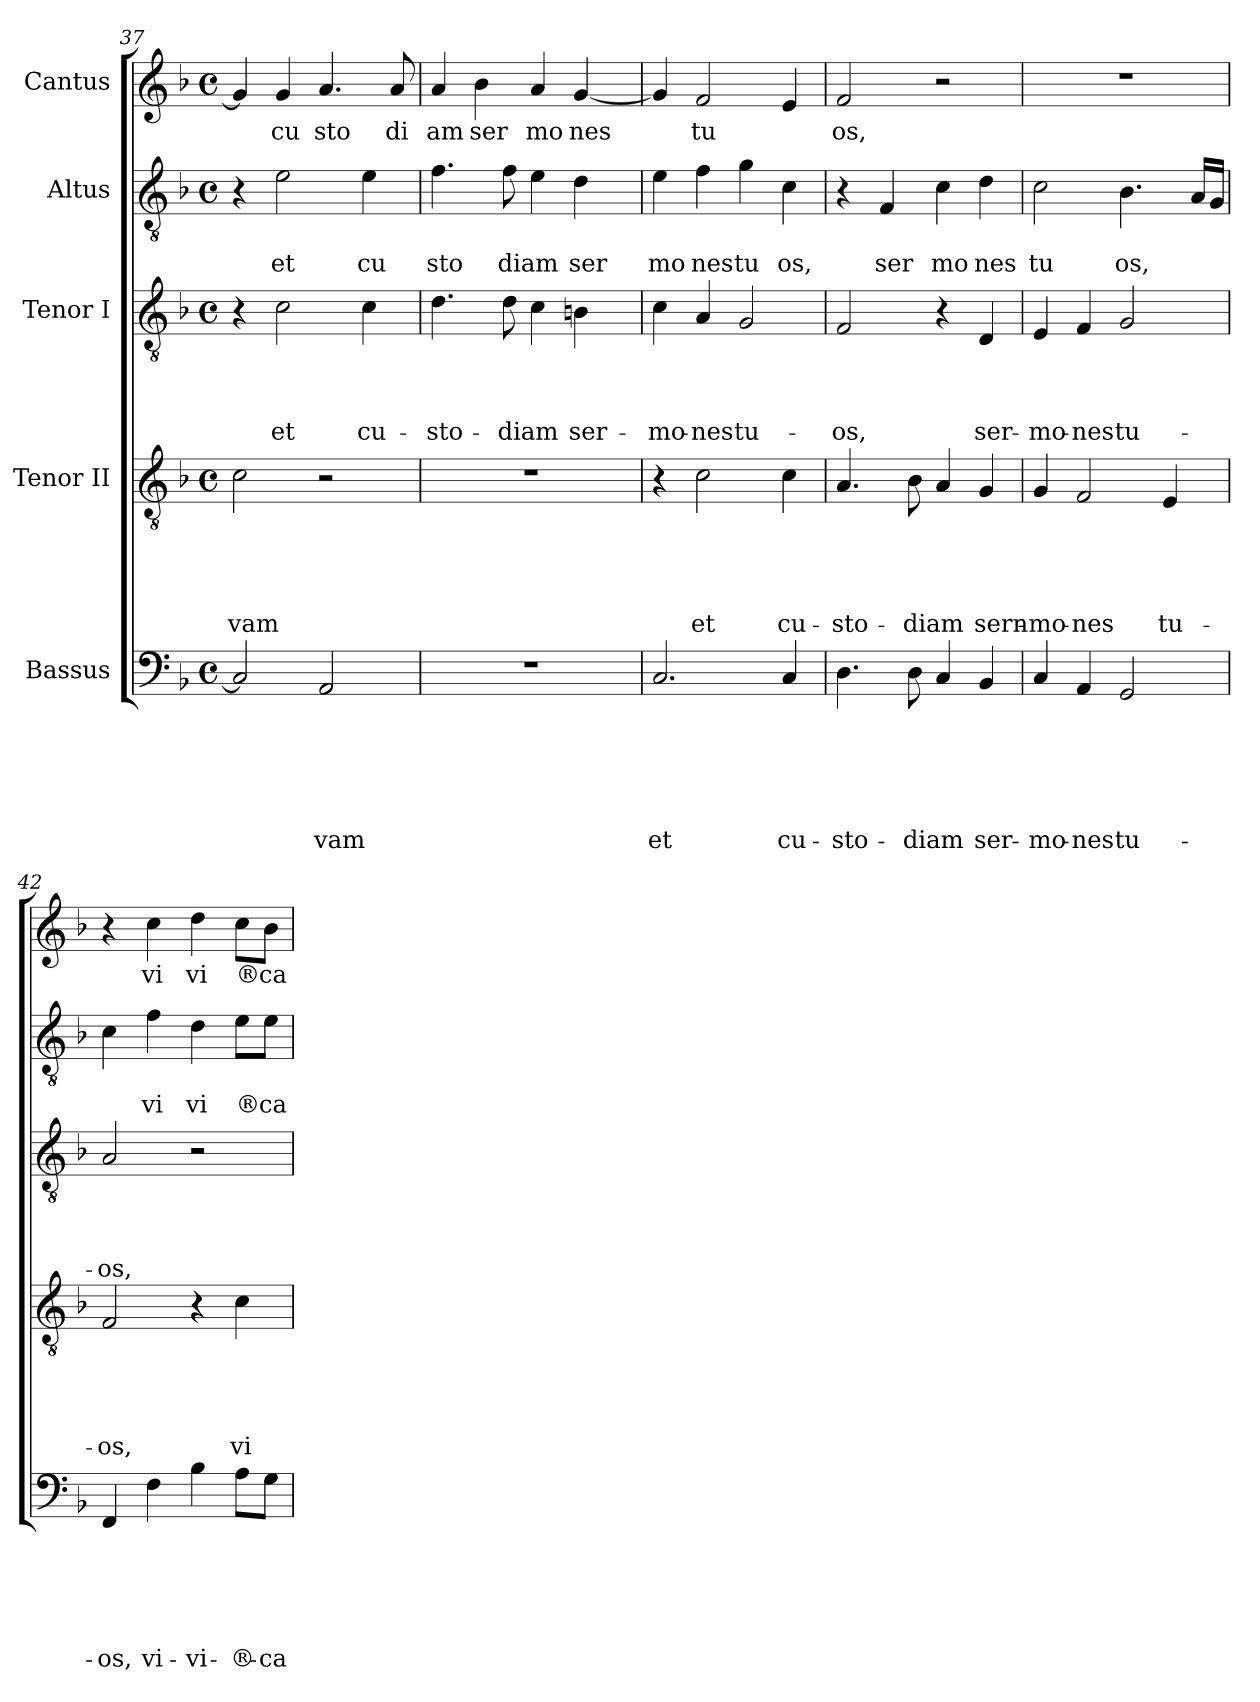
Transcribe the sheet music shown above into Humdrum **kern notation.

**kern	**text	**text	**text	**text	**text	**text	**kern	**text	**text	**text	**text	**text	**kern	**text	**text	**text	**text	**kern	**text	**text	**kern	**text
*part5	*part5	*part5	*part5	*part5	*part5	*part5	*part4	*part4	*part4	*part4	*part4	*part4	*part3	*part3	*part3	*part3	*part3	*part2	*part2	*part2	*part1	*part1
*staff5	*staff5	*staff5	*staff5	*staff5	*staff5	*staff5	*staff4	*staff4	*staff4	*staff4	*staff4	*staff4	*staff3	*staff3	*staff3	*staff3	*staff3	*staff2	*staff2	*staff2	*staff1	*staff1
*I"Bassus	*	*	*	*	*	*	*I"Tenor II	*	*	*	*	*	*I"Tenor I	*	*	*	*	*I"Altus	*	*	*I"Cantus	*
!!LO:PB:g=z
*clefF4	*	*	*	*	*	*	*clefGv2	*	*	*	*	*	*clefGv2	*	*	*	*	*clefGv2	*	*	*clefG2	*
*k[b-]	*	*	*	*	*	*	*k[b-]	*	*	*	*	*	*k[b-]	*	*	*	*	*k[b-]	*	*	*k[b-]	*
*F:	*	*	*	*	*	*	*F:	*	*	*	*	*	*F:	*	*	*	*	*F:	*	*	*F:	*
*M4/4	*	*	*	*	*	*	*M4/4	*	*	*	*	*	*M4/4	*	*	*	*	*M4/4	*	*	*M4/4	*
*met(c)	*	*	*	*	*	*	*met(c)	*	*	*	*	*	*met(c)	*	*	*	*	*met(c)	*	*	*met(c)	*
=37	=37	=37	=37	=37	=37	=37	=37	=37	=37	=37	=37	=37	=37	=37	=37	=37	=37	=37	=37	=37	=37	=37
!	!	!	!	!	!	!	!	!	!	!	!	!LO:LY:b	!	!	!	!	!	!	!	!	!	!
2C/]	.	.	.	.	.	.	2c\	.	.	.	.	vam	4r	.	.	.	.	4r	.	.	4g/]	.
!	!	!	!	!	!	!	!	!	!	!	!	!	!	!	!	!	!LO:LY:b	!	!	!LO:LY:b	!	!LO:LY:b
.	.	.	.	.	.	.	.	.	.	.	.	.	2c\	.	.	.	et	2e\	.	et	4g/	cu
!	!	!	!	!	!	!LO:LY:b	!	!	!	!	!	!	!	!	!	!	!	!	!	!	!	!LO:LY:b
2AA/	.	.	.	.	.	-vam	2r	.	.	.	.	.	.	.	.	.	.	.	.	.	4.a/	sto
!	!	!	!	!	!	!	!	!	!	!	!	!	!	!	!	!	!LO:LY:b	!	!	!LO:LY:b	!	!
.	.	.	.	.	.	.	.	.	.	.	.	.	4c\	.	.	.	cu-	4e\	.	cu	.	.
!	!	!	!	!	!	!	!	!	!	!	!	!	!	!	!	!	!	!	!	!	!	!LO:LY:b
.	.	.	.	.	.	.	.	.	.	.	.	.	.	.	.	.	.	.	.	.	8a/	di
=38	=38	=38	=38	=38	=38	=38	=38	=38	=38	=38	=38	=38	=38	=38	=38	=38	=38	=38	=38	=38	=38	=38
!	!	!	!	!	!	!	!	!	!	!	!	!	!	!	!	!	!LO:LY:b	!	!	!LO:LY:b	!	!LO:LY:b
1r	.	.	.	.	.	.	1r	.	.	.	.	.	4.d\	.	.	.	-sto-	4.f\	.	sto	4a/	am
!	!	!	!	!	!	!	!	!	!	!	!	!	!	!	!	!	!	!	!	!	!	!LO:LY:b
.	.	.	.	.	.	.	.	.	.	.	.	.	.	.	.	.	.	.	.	.	4b-\	ser
!	!	!	!	!	!	!	!	!	!	!	!	!	!	!	!	!	!LO:LY:b	!	!	!LO:LY:b	!	!
.	.	.	.	.	.	.	.	.	.	.	.	.	8d\	.	.	.	-diam	8f\	.	diam	.	.
!	!	!	!	!	!	!	!	!	!	!	!	!	!	!	!	!	!	!	!	!	!	!LO:LY:b
.	.	.	.	.	.	.	.	.	.	.	.	.	4c\	.	.	.	.	4e\	.	.	4a/	mo
!	!	!	!	!	!	!	!	!	!	!	!	!	!	!	!	!	!LO:LY:b	!	!	!LO:LY:b	!	!LO:LY:b
.	.	.	.	.	.	.	.	.	.	.	.	.	4Bn\	.	.	.	ser-	4d\	.	ser	[<4g/	nes
=39	=39	=39	=39	=39	=39	=39	=39	=39	=39	=39	=39	=39	=39	=39	=39	=39	=39	=39	=39	=39	=39	=39
!	!	!	!	!	!	!LO:LY:b	!	!	!	!	!	!	!	!	!	!	!LO:LY:b	!	!	!LO:LY:b	!	!
2.C/	.	.	.	.	.	et	4r	.	.	.	.	.	4c\	.	.	.	-mo-	4e\	.	mo	4g/]	.
!	!	!	!	!	!	!	!	!	!	!	!	!LO:LY:b	!	!	!	!	!LO:LY:b	!	!	!LO:LY:b	!	!LO:LY:b
.	.	.	.	.	.	.	2c\	.	.	.	.	et	4A/	.	.	.	-nes	4f\	.	nes	2f/	tu
!	!	!	!	!	!	!	!	!	!	!	!	!	!	!	!	!	!LO:LY:b	!	!	!LO:LY:b	!	!
.	.	.	.	.	.	.	.	.	.	.	.	.	2G/	.	.	.	tu-	4g\	.	tu	.	.
!	!	!	!	!	!	!LO:LY:b	!	!	!	!	!	!LO:LY:b	!	!	!	!	!	!	!	!LO:LY:b	!	!
4C/	.	.	.	.	.	cu-	4c\	.	.	.	.	cu-	.	.	.	.	.	4c\	.	os,	4e/	.
=40	=40	=40	=40	=40	=40	=40	=40	=40	=40	=40	=40	=40	=40	=40	=40	=40	=40	=40	=40	=40	=40	=40
!	!	!	!	!	!	!LO:LY:b	!	!	!	!	!	!LO:LY:b	!	!	!	!	!LO:LY:b	!	!	!	!	!LO:LY:b
4.D\	.	.	.	.	.	-sto-	4.A/	.	.	.	.	-sto-	2F/	.	.	.	-os,	4r	.	.	2f/	os,
!	!	!	!	!	!	!	!	!	!	!	!	!	!	!	!	!	!	!	!	!LO:LY:b	!	!
.	.	.	.	.	.	.	.	.	.	.	.	.	.	.	.	.	.	4F/	.	ser	.	.
!	!	!	!	!	!	!LO:LY:b	!	!	!	!	!	!LO:LY:b	!	!	!	!	!	!	!	!	!	!
8D\	.	.	.	.	.	-diam	8B-\	.	.	.	.	-diam	.	.	.	.	.	.	.	.	.	.
!	!	!	!	!	!	!	!	!	!	!	!	!	!	!	!	!	!	!	!	!LO:LY:b	!	!
4C/	.	.	.	.	.	.	4A/	.	.	.	.	.	4r	.	.	.	.	4c\	.	mo	2r	.
!	!	!	!	!	!	!LO:LY:b	!	!	!	!	!	!LO:LY:b:rj	!	!	!	!	!LO:LY:b	!	!	!LO:LY:b	!	!
4BB-/	.	.	.	.	.	ser-	4G/	.	.	.	.	sern-	4D/	.	.	.	ser-	4d\	.	nes	.	.
=41	=41	=41	=41	=41	=41	=41	=41	=41	=41	=41	=41	=41	=41	=41	=41	=41	=41	=41	=41	=41	=41	=41
!	!	!	!	!	!	!LO:LY:b	!	!	!	!	!	!LO:LY:b	!	!	!	!	!LO:LY:b	!	!	!LO:LY:b	!	!
4C/	.	.	.	.	.	-mo-	4G/	.	.	.	.	-mo-	4E/	.	.	.	-mo-	2c\	.	tu	1r	.
!	!	!	!	!	!	!LO:LY:b	!	!	!	!	!	!LO:LY:b	!	!	!	!	!LO:LY:b	!	!	!	!	!
4AA/	.	.	.	.	.	-nes	2F/	.	.	.	.	-nes	4F/	.	.	.	-nes	.	.	.	.	.
!	!	!	!	!	!	!LO:LY:b	!	!	!	!	!	!	!	!	!	!	!LO:LY:b	!	!	!LO:LY:b	!	!
2GG/	.	.	.	.	.	tu-	.	.	.	.	.	.	2G/	.	.	.	tu-	4.B-\	.	os,	.	.
!	!	!	!	!	!	!	!	!	!	!	!	!LO:LY:b	!	!	!	!	!	!	!	!	!	!
.	.	.	.	.	.	.	4E/	.	.	.	.	tu-	.	.	.	.	.	.	.	.	.	.
.	.	.	.	.	.	.	.	.	.	.	.	.	.	.	.	.	.	16A/LL	.	.	.	.
.	.	.	.	.	.	.	.	.	.	.	.	.	.	.	.	.	.	16G/JJ	.	.	.	.
=42	=42	=42	=42	=42	=42	=42	=42	=42	=42	=42	=42	=42	=42	=42	=42	=42	=42	=42	=42	=42	=42	=42
!	!	!	!	!	!	!LO:LY:b	!	!	!	!	!	!LO:LY:b	!	!	!	!	!LO:LY:b	!	!	!	!	!
4FF/	.	.	.	.	.	-os,	2F/	.	.	.	.	-os,	2A/	.	.	.	-os,	4c\	.	.	4r	.
!	!	!	!	!	!	!LO:LY:b	!	!	!	!	!	!	!	!	!	!	!	!	!	!LO:LY:b	!	!LO:LY:b
4F\	.	.	.	.	.	vi-	.	.	.	.	.	.	.	.	.	.	.	4f\	.	vi	4cc\	vi
!	!	!	!	!	!	!LO:LY:b	!	!	!	!	!	!	!	!	!	!	!	!	!	!LO:LY:b	!	!LO:LY:b
4B-\	.	.	.	.	.	-vi-	4r	.	.	.	.	.	2r	.	.	.	.	4d\	.	vi	4dd\	vi
!	!	!	!	!	!	!LO:LY:b	!	!	!	!	!	!LO:LY:b	!	!	!	!	!	!	!	!LO:LY:b	!	!LO:LY:b
8A\L	.	.	.	.	.	-®-	4c\	.	.	.	.	vi-	.	.	.	.	.	8e\L	.	®	8cc\L	®
!	!	!	!	!	!	!LO:LY:b	!	!	!	!	!	!	!	!	!	!	!	!	!	!LO:LY:b	!	!LO:LY:b
8G\J	.	.	.	.	.	-ca	.	.	.	.	.	.	.	.	.	.	.	8e\J	.	ca	8b-\J	ca
=	=	=	=	=	=	=	=	=	=	=	=	=	=	=	=	=	=	=	=	=	=	=
*-	*-	*-	*-	*-	*-	*-	*-	*-	*-	*-	*-	*-	*-	*-	*-	*-	*-	*-	*-	*-	*-	*-
